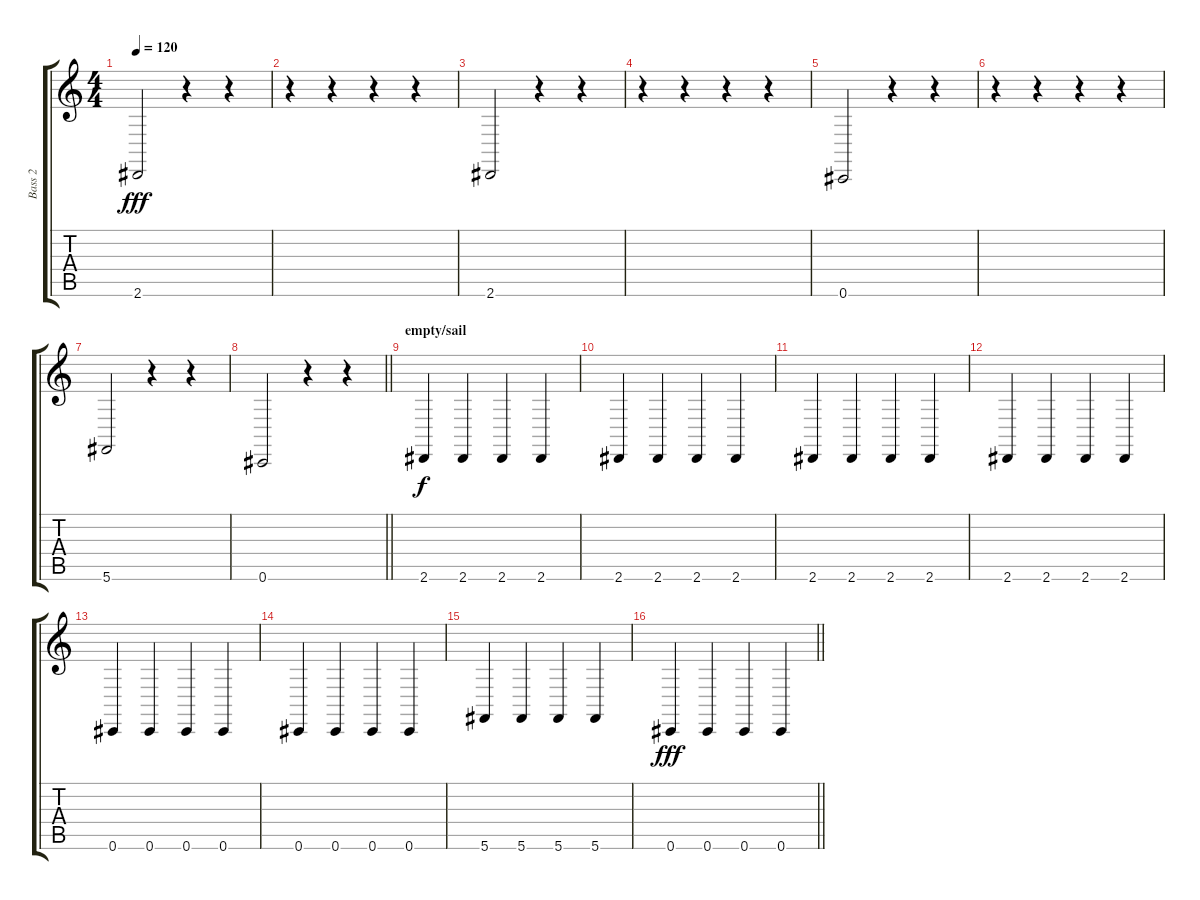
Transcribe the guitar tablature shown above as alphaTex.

\track ("Bass 2" "Bass 2") {instrument lead2sawtooth}
\staff {score tabs}
\tuning (E4 B3 G3 D3 A2 Db2) {hide}
\ts (4 4)
\tempo 120
\clef g2
\ks c
2.6.2{dy fff} r.4 r.4 |
r.4 r.4 r.4 r.4 |
2.6.2 r.4 r.4 |
r.4 r.4 r.4 r.4 |
0.6.2 r.4 r.4 |
r.4 r.4 r.4 r.4 |
5.6.2 r.4 r.4 |
\barLineRight lightlight
0.6.2 r.4 r.4 |
\section ("" "empty/sail")
2.6.4{dy f} 2.6.4 2.6.4 2.6.4 |
2.6.4 2.6.4 2.6.4 2.6.4 |
2.6.4 2.6.4 2.6.4 2.6.4 |
2.6.4 2.6.4 2.6.4 2.6.4 |
0.6.4 0.6.4 0.6.4 0.6.4 |
0.6.4 0.6.4 0.6.4 0.6.4 |
5.6.4 5.6.4 5.6.4 5.6.4 |
\barLineRight lightlight
0.6.4{dy fff} 0.6.4 0.6.4 0.6.4
